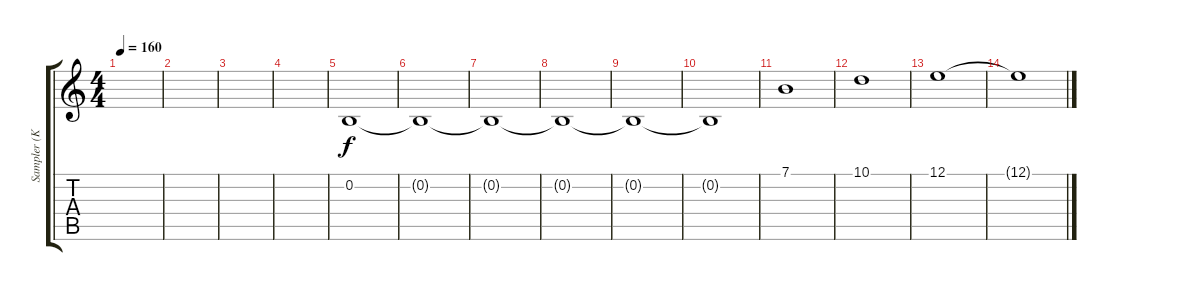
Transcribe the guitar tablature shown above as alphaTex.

\track ("Sampler (Korg M3)" "Sampler (K") {instrument pad2warm}
\staff {score tabs}
\tuning (E4 B3 G3 D3 A2 E2) {hide}
\ts (4 4)
\tempo 160
\clef g2
\ks c
|
|
|
|
0.2.1 |
0.2{t}.1 |
0.2{t}.1 |
0.2{t}.1 |
0.2{t}.1 |
0.2{t}.1 |
7.1.1{instrument whistle} |
10.1.1 |
12.1.1 |
12.1{t}.1
